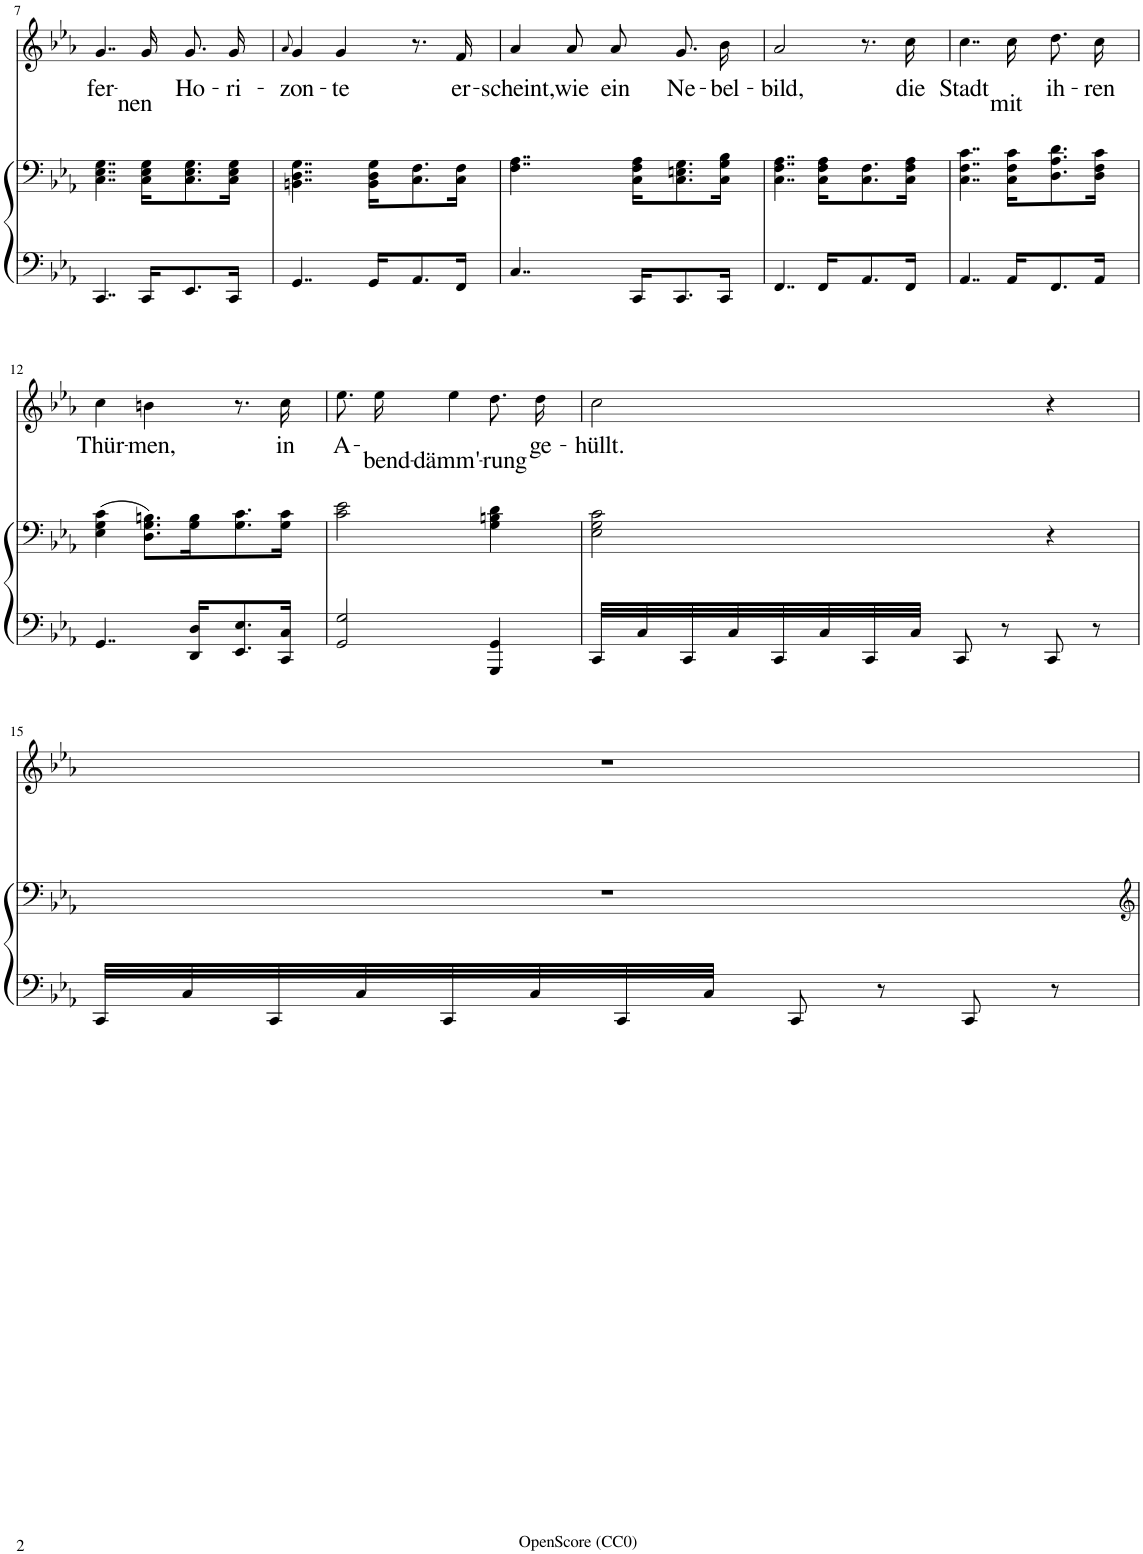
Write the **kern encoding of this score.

**kern	**kern	**kern	**text
*part2	*part2	*part1	*part1
*staff3	*staff2	*staff1	*staff1
*I"Piano	*	*I"Voice	*
*I'Pno	*	*	*
!!LO:PB:g=z
*clefF4	*clefF4	*clefG2	*
*k[b-e-a-]	*k[b-e-a-]	*k[b-e-a-]	*
*M3/4	*M3/4	*M3/4	*
=7	=7	=7	=7
!	!	!	!LO:LY:b
4..CC/	4..C\ 4..E-\ 4..G\	4..g/	fer-
!	!	!	!LO:LY:b
16CC/KL	16C\ 16E-\ 16G\KL	16g/	-nen
!	!	!	!LO:LY:b
8.EE-/	8.C\ 8.E-\ 8.G\	8.g/L	Ho-
!	!	!	!LO:LY:b
16CC/Jk	16C\ 16E-\ 16G\Jk	16g/Jk	-ri-
=8	=8	=8	=8
.	.	8qa-/	.
!	!	!	!LO:LY:b
4..GG/	4..BBn\ 4..D\ 4..G\	4g/	-zon-
!	!	!	!LO:LY:b
.	.	4g/	te
16GG/KL	16BB\ 16D\ 16G\KL	.	.
8.AA-/	8.C\ 8.F\	8.r	.
!	!	!	!LO:LY:b
16FF/Jk	16C\ 16F\Jk	16f/	er-
=9	=9	=9	=9
!	!	!	!LO:LY:b
4..C/	4..F\ 4..A-\	4a-/	-scheint,
!	!	!	!LO:LY:b
.	.	8a-/L	wie
!	!	!	!LO:LY:b
.	.	8a-/J	ein
16CC/KL	16C\ 16F\ 16A-\KL	.	.
!	!	!	!LO:LY:b
8.CC/	8.C\ 8.En\ 8.G\	8.g/L	Ne-
!	!	!	!LO:LY:b
16CC/Jk	16C\ 16G\ 16B-\Jk	16b-/Jk	-bel-
=10	=10	=10	=10
!	!	!	!LO:LY:b
4..FF/	4..C\ 4..F\ 4..A-\	2a-/	-bild,
16FF/KL	16C\ 16F\ 16A-\KL	.	.
8.AA-/	8.C\ 8.F\	8.r	.
!	!	!	!LO:LY:b
16FF/Jk	16C\ 16F\ 16A-\Jk	16cc\	die
=11	=11	=11	=11
!	!	!	!LO:LY:b
4..AA-/	4..C\ 4..F\ 4..c\	4..cc\	Stadt
!	!	!	!LO:LY:b
16AA-/KL	16C\ 16F\ 16c\KL	16cc\	mit
!	!	!	!LO:LY:b
8.FF/	8.D\ 8.A-\ 8.d\	8.dd\L	ih-
!	!	!	!LO:LY:b
16AA-/Jk	16D\ 16F\ 16c\Jk	16cc\Jk	-ren
!!LO:LB:g=z
=12	=12	=12	=12
!	!	!	!LO:LY:b
4..GG/	(4E-\ 4G\ 4c\	4cc\	Thür-
!	!	!	!LO:LY:b
.	8.D\ 8.G\ 8.Bn\L)	4bn\	-men,
16DD/ 16D/KL	16G\ 16B\K	.	.
8.EE-/ 8.E-/	8.G\ 8.c\	8.r	.
!	!	!	!LO:LY:b
16CC/ 16C/Jk	16G\ 16c\Jk	16cc\	in
=13	=13	=13	=13
!	!	!	!LO:LY:b
2GG/ 2G/	2c\ 2e-\	8.ee-\L	A-
!	!	!	!LO:LY:b
.	.	16ee-\Jk	-bend-
!	!	!	!LO:LY:b
.	.	4ee-\	-dämm'-
!	!	!	!LO:LY:b
4GGG/ 4GG/	4G\ 4Bn\ 4d\	8.dd\L	-rung
!	!	!	!LO:LY:b
.	.	16dd\Jk	ge-
=14	=14	=14	=14
!	!	!	!LO:LY:b
32CC/LLL	2E-\ 2G\ 2c\	2cc\	-hüllt.
32C/	.	.	.
32CC/	.	.	.
32C/	.	.	.
32CC/	.	.	.
32C/	.	.	.
32CC/	.	.	.
32C/JJJ	.	.	.
8CC/	.	.	.
8r	.	.	.
8CC/	4r	4r	.
8r	.	.	.
!!LO:LB:g=z
=15	=15	=15	=15
32CC/LLL	2.r	2.r	.
32C/	.	.	.
32CC/	.	.	.
32C/	.	.	.
32CC/	.	.	.
32C/	.	.	.
32CC/	.	.	.
32C/JJJ	.	.	.
8CC/	.	.	.
8r	.	.	.
8CC/	.	.	.
8r	.	.	.
=	=	=	=
*-	*-	*-	*-
